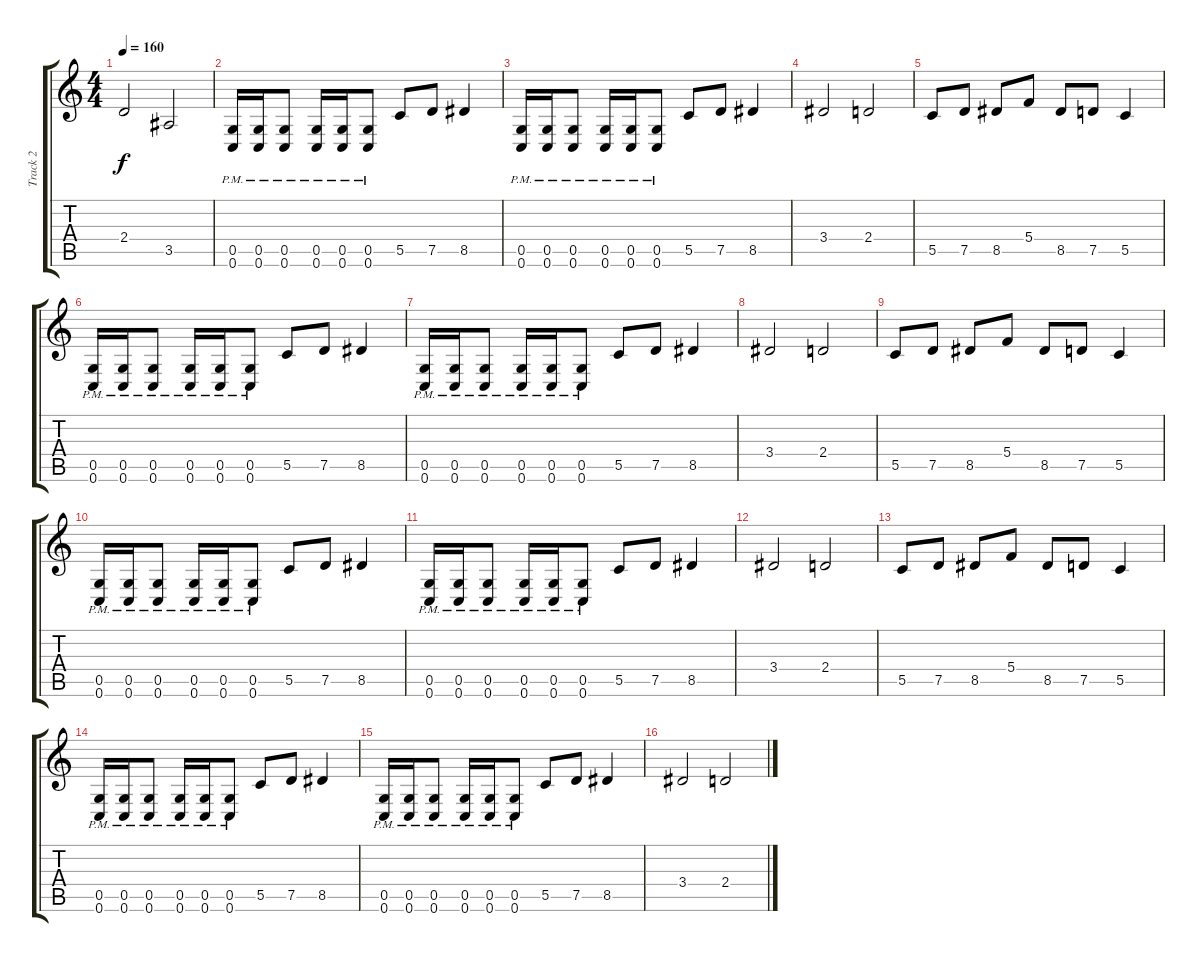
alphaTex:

\track ("Track 2" "Track 2") {instrument distortionguitar}
\staff {score tabs}
\tuning (D4 A3 F3 C3 G2 C2) {hide}
\ts (4 4)
\tempo 160
\clef g2
\ks c
2.4.2{dy f} 3.5.2 |
(0.5{pm} 0.6{pm}).16 (0.5{pm} 0.6{pm}).16 (0.5{pm} 0.6{pm}).8 (0.5{pm} 0.6{pm}).16 (0.5{pm} 0.6{pm}).16 (0.5{pm} 0.6{pm}).8 5.5.8 7.5.8 8.5.4 |
(0.5{pm} 0.6{pm}).16 (0.5{pm} 0.6{pm}).16 (0.5{pm} 0.6{pm}).8 (0.5{pm} 0.6{pm}).16 (0.5{pm} 0.6{pm}).16 (0.5{pm} 0.6{pm}).8 5.5.8 7.5.8 8.5.4 |
3.4.2 2.4.2 |
5.5.8 7.5.8 8.5.8 5.4.8 8.5.8 7.5.8 5.5.4 |
(0.5{pm} 0.6{pm}).16 (0.5{pm} 0.6{pm}).16 (0.5{pm} 0.6{pm}).8 (0.5{pm} 0.6{pm}).16 (0.5{pm} 0.6{pm}).16 (0.5{pm} 0.6{pm}).8 5.5.8 7.5.8 8.5.4 |
(0.5{pm} 0.6{pm}).16 (0.5{pm} 0.6{pm}).16 (0.5{pm} 0.6{pm}).8 (0.5{pm} 0.6{pm}).16 (0.5{pm} 0.6{pm}).16 (0.5{pm} 0.6{pm}).8 5.5.8 7.5.8 8.5.4 |
3.4.2 2.4.2 |
5.5.8 7.5.8 8.5.8 5.4.8 8.5.8 7.5.8 5.5.4 |
(0.5{pm} 0.6{pm}).16 (0.5{pm} 0.6{pm}).16 (0.5{pm} 0.6{pm}).8 (0.5{pm} 0.6{pm}).16 (0.5{pm} 0.6{pm}).16 (0.5{pm} 0.6{pm}).8 5.5.8 7.5.8 8.5.4 |
(0.5{pm} 0.6{pm}).16 (0.5{pm} 0.6{pm}).16 (0.5{pm} 0.6{pm}).8 (0.5{pm} 0.6{pm}).16 (0.5{pm} 0.6{pm}).16 (0.5{pm} 0.6{pm}).8 5.5.8 7.5.8 8.5.4 |
3.4.2 2.4.2 |
5.5.8 7.5.8 8.5.8 5.4.8 8.5.8 7.5.8 5.5.4 |
(0.5{pm} 0.6{pm}).16 (0.5{pm} 0.6{pm}).16 (0.5{pm} 0.6{pm}).8 (0.5{pm} 0.6{pm}).16 (0.5{pm} 0.6{pm}).16 (0.5{pm} 0.6{pm}).8 5.5.8 7.5.8 8.5.4 |
(0.5{pm} 0.6{pm}).16 (0.5{pm} 0.6{pm}).16 (0.5{pm} 0.6{pm}).8 (0.5{pm} 0.6{pm}).16 (0.5{pm} 0.6{pm}).16 (0.5{pm} 0.6{pm}).8 5.5.8 7.5.8 8.5.4 |
3.4.2 2.4.2
